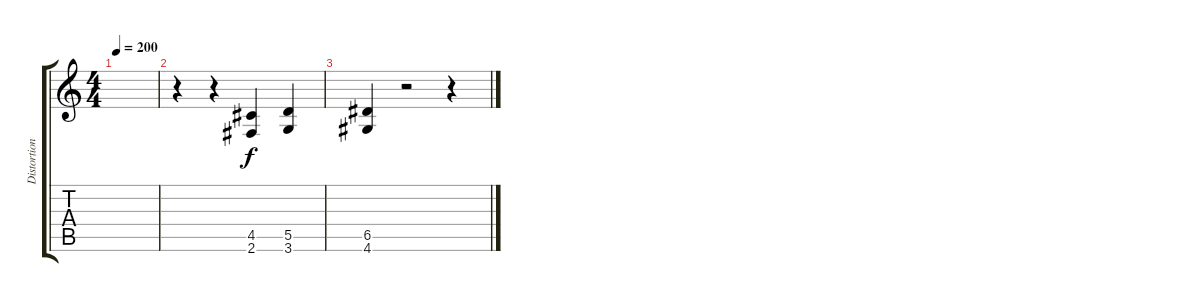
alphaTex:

\track ("Distortion Guitar " "Distortion") {instrument distortionguitar}
\staff {score tabs}
\tuning (E4 B3 G3 D3 A2 E2) {hide}
\ts (4 4)
\tempo 200
\clef g2
\ks c
|
r.4 r.4 (4.5 2.6).4 (5.5 3.6).4 |
(6.5 4.6).4 r.2 r.4
